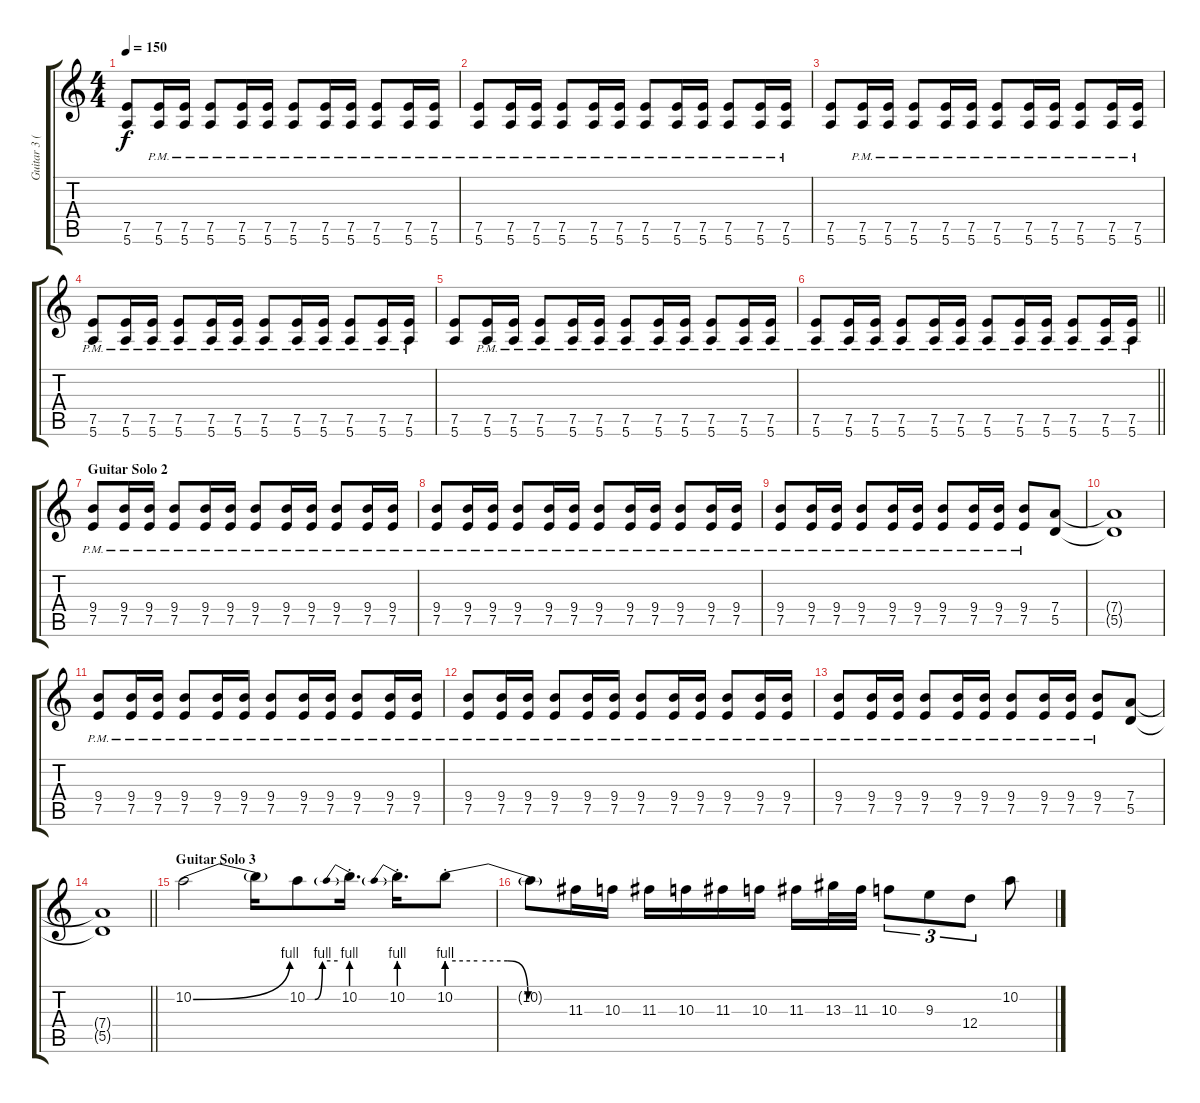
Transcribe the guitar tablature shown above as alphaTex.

\track ("Guitar 3 (Gers)" "Guitar 3 (") {instrument distortionguitar}
\staff {score tabs}
\tuning (E4 B3 G3 D3 A2 E2) {hide}
\ts (4 4)
\tempo 150
\clef g2
\ks c
(7.5 5.6).8{dy f} (7.5{pm} 5.6{pm}).16 (7.5{pm} 5.6{pm}).16 (7.5{pm} 5.6{pm}).8 (7.5{pm} 5.6{pm}).16 (7.5{pm} 5.6{pm}).16 (7.5{pm} 5.6{pm}).8 (7.5{pm} 5.6{pm}).16 (7.5{pm} 5.6{pm}).16 (7.5{pm} 5.6{pm}).8 (7.5{pm} 5.6{pm}).16 (7.5{pm} 5.6{pm}).16 |
(7.5{pm} 5.6{pm}).8 (7.5{pm} 5.6{pm}).16 (7.5{pm} 5.6{pm}).16 (7.5{pm} 5.6{pm}).8 (7.5{pm} 5.6{pm}).16 (7.5{pm} 5.6{pm}).16 (7.5{pm} 5.6{pm}).8 (7.5{pm} 5.6{pm}).16 (7.5{pm} 5.6{pm}).16 (7.5{pm} 5.6{pm}).8 (7.5{pm} 5.6{pm}).16 (7.5{pm} 5.6{pm}).16 |
(7.5 5.6).8 (7.5{pm} 5.6{pm}).16 (7.5{pm} 5.6{pm}).16 (7.5{pm} 5.6{pm}).8 (7.5{pm} 5.6{pm}).16 (7.5{pm} 5.6{pm}).16 (7.5{pm} 5.6{pm}).8 (7.5{pm} 5.6{pm}).16 (7.5{pm} 5.6{pm}).16 (7.5{pm} 5.6{pm}).8 (7.5{pm} 5.6{pm}).16 (7.5{pm} 5.6{pm}).16 |
(7.5{pm} 5.6{pm}).8 (7.5{pm} 5.6{pm}).16 (7.5{pm} 5.6{pm}).16 (7.5{pm} 5.6{pm}).8 (7.5{pm} 5.6{pm}).16 (7.5{pm} 5.6{pm}).16 (7.5{pm} 5.6{pm}).8 (7.5{pm} 5.6{pm}).16 (7.5{pm} 5.6{pm}).16 (7.5{pm} 5.6{pm}).8 (7.5{pm} 5.6{pm}).16 (7.5{pm} 5.6{pm}).16 |
(7.5 5.6).8 (7.5{pm} 5.6{pm}).16 (7.5{pm} 5.6{pm}).16 (7.5{pm} 5.6{pm}).8 (7.5{pm} 5.6{pm}).16 (7.5{pm} 5.6{pm}).16 (7.5{pm} 5.6{pm}).8 (7.5{pm} 5.6{pm}).16 (7.5{pm} 5.6{pm}).16 (7.5{pm} 5.6{pm}).8 (7.5{pm} 5.6{pm}).16 (7.5{pm} 5.6{pm}).16 |
\barLineRight lightlight
(7.5{pm} 5.6{pm}).8 (7.5{pm} 5.6{pm}).16 (7.5{pm} 5.6{pm}).16 (7.5{pm} 5.6{pm}).8 (7.5{pm} 5.6{pm}).16 (7.5{pm} 5.6{pm}).16 (7.5{pm} 5.6{pm}).8 (7.5{pm} 5.6{pm}).16 (7.5{pm} 5.6{pm}).16 (7.5{pm} 5.6{pm}).8 (7.5{pm} 5.6{pm}).16 (7.5{pm} 5.6{pm}).16 |
\section ("" "Guitar Solo 2")
(9.4{pm} 7.5{pm}).8 (9.4{pm} 7.5{pm}).16 (9.4{pm} 7.5{pm}).16 (9.4{pm} 7.5{pm}).8 (9.4{pm} 7.5{pm}).16 (9.4{pm} 7.5{pm}).16 (9.4{pm} 7.5{pm}).8 (9.4{pm} 7.5{pm}).16 (9.4{pm} 7.5{pm}).16 (9.4{pm} 7.5{pm}).8 (9.4{pm} 7.5{pm}).16 (9.4{pm} 7.5{pm}).16 |
(9.4{pm} 7.5{pm}).8 (9.4{pm} 7.5{pm}).16 (9.4{pm} 7.5{pm}).16 (9.4{pm} 7.5{pm}).8 (9.4{pm} 7.5{pm}).16 (9.4{pm} 7.5{pm}).16 (9.4{pm} 7.5{pm}).8 (9.4{pm} 7.5{pm}).16 (9.4{pm} 7.5{pm}).16 (9.4{pm} 7.5{pm}).8 (9.4{pm} 7.5{pm}).16 (9.4{pm} 7.5{pm}).16 |
(9.4{pm} 7.5{pm}).8 (9.4{pm} 7.5{pm}).16 (9.4{pm} 7.5{pm}).16 (9.4{pm} 7.5{pm}).8 (9.4{pm} 7.5{pm}).16 (9.4{pm} 7.5{pm}).16 (9.4{pm} 7.5{pm}).8 (9.4{pm} 7.5{pm}).16 (9.4{pm} 7.5{pm}).16 (9.4{pm} 7.5{pm}).8 (7.4 5.5).8 |
(7.4{t} 5.5{t}).1 |
(9.4{pm} 7.5{pm}).8 (9.4{pm} 7.5{pm}).16 (9.4{pm} 7.5{pm}).16 (9.4{pm} 7.5{pm}).8 (9.4{pm} 7.5{pm}).16 (9.4{pm} 7.5{pm}).16 (9.4{pm} 7.5{pm}).8 (9.4{pm} 7.5{pm}).16 (9.4{pm} 7.5{pm}).16 (9.4{pm} 7.5{pm}).8 (9.4{pm} 7.5{pm}).16 (9.4{pm} 7.5{pm}).16 |
(9.4{pm} 7.5{pm}).8 (9.4{pm} 7.5{pm}).16 (9.4{pm} 7.5{pm}).16 (9.4{pm} 7.5{pm}).8 (9.4{pm} 7.5{pm}).16 (9.4{pm} 7.5{pm}).16 (9.4{pm} 7.5{pm}).8 (9.4{pm} 7.5{pm}).16 (9.4{pm} 7.5{pm}).16 (9.4{pm} 7.5{pm}).8 (9.4{pm} 7.5{pm}).16 (9.4{pm} 7.5{pm}).16 |
(9.4{pm} 7.5{pm}).8 (9.4{pm} 7.5{pm}).16 (9.4{pm} 7.5{pm}).16 (9.4{pm} 7.5{pm}).8 (9.4{pm} 7.5{pm}).16 (9.4{pm} 7.5{pm}).16 (9.4{pm} 7.5{pm}).8 (9.4{pm} 7.5{pm}).16 (9.4{pm} 7.5{pm}).16 (9.4{pm} 7.5{pm}).8 (7.4 5.5).8 |
\barLineRight lightlight
(7.4{t} 5.5{t}).1 |
\section ("" "Guitar Solo 3")
10.2{be (bend 0 0 60 4)}.2{volume 14} 10.2{t}.16 10.2{be (custom 0 0 15 0 30 4 60 4)}.8 10.2{be (prebend 0 4 60 4) st}.16{d} 10.2{be (prebend 0 4 60 4) st}.16{d} 10.2{be (custom 0 4 15 4 30 4 40 0 60 0) st}.8 |
10.2{t}.8 11.3.16 10.3.16 11.3.16 10.3.16 11.3.16 10.3.16 11.3.16 13.3.32 11.3.32 10.3.8{tu (3 2)} 9.3.8{tu (3 2)} 12.4.8{tu (3 2)} 10.2.8
